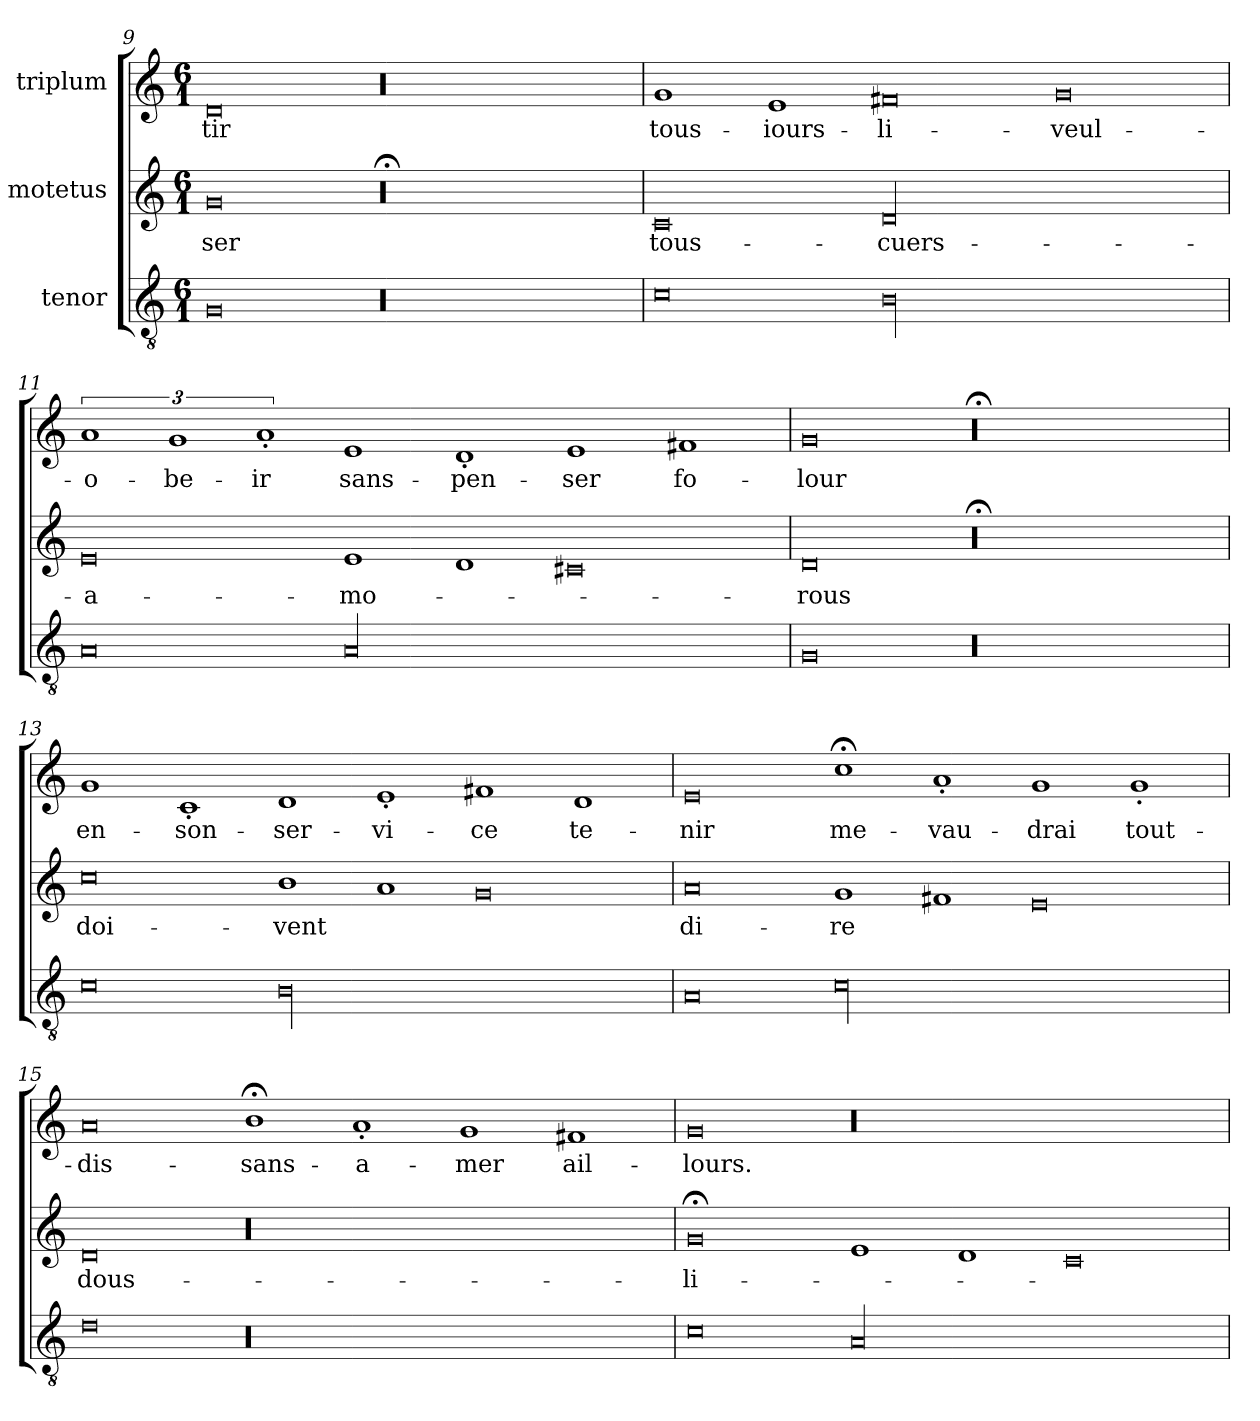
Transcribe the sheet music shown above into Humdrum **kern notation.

**kern	**kern	**text	**kern	**text
*part3	*part2	*part2	*part1	*part1
*staff3	*staff2	*staff2	*staff1	*staff1
*I"tenor	*I"motetus	*	*I"triplum	*
*clefGv2	*clefG2	*	*clefG2	*
*k[]	*k[]	*	*k[]	*
*C:	*C:	*	*C:	*
*M6/1	*M6/1	*	*M6/1	*
=9	=9	=9	=9	=9
0G/	0g/	-ser	0d/	-tir
00r	00r;<	.	00r	.
=10	=10	=10	=10	=10
0c\	0c/	tous-	1g/	tous-
.	.	.	1e/	iours-
00B\	00d/	cuers-	0f#X/	li-
.	.	.	0g/	veul-
=11	=11	=11	=11	=11
0A/	0e/	a-	3%2a/	o-
.	.	.	3%2g/	-be-
.	.	.	3%2a'/	-ir
00A/	1e/	-mo-	1e/	sans-
.	1d/	.	1d'/	pen-
.	0c#X/	.	1e/	-ser
.	.	.	1f#X/	fo-
!!LO:PB:g=z
=12	=12	=12	=12	=12
0G/	0d/	-rous	0g/	-lour
00r	00r;<	.	00r;<	.
=13	=13	=13	=13	=13
0c\	0cc\	doi-	1g/	en-
.	.	.	1c'/	son-
00B\	1b\	-vent	1d/	ser-
.	1a/	.	1e'/	-vi-
.	0g/	.	1f#X/	-ce
.	.	.	1d/	te-
=14	=14	=14	=14	=14
0A/	0a/	di-	0e/	-nir
00c\	1g/	-re	1cc;<\	me-
.	1f#X/	.	1a'/	vau-
.	0e/	.	1g/	-drai
.	.	.	1g'/	tout-
=15	=15	=15	=15	=15
0d\	0d/	dous-	0a/	dis-
00r	00r	.	1b;<\	sans-
.	.	.	1a'/	a-
.	.	.	1g/	-mer
.	.	.	1f#X/	ail-
=16	=16	=16	=16	=16
0c\	0g;</	li-	0g/	-lours.
00A/	1e/	.	00r	.
.	1d/	.	.	.
.	0c/	.	.	.
=	=	=	=	=
*-	*-	*-	*-	*-
